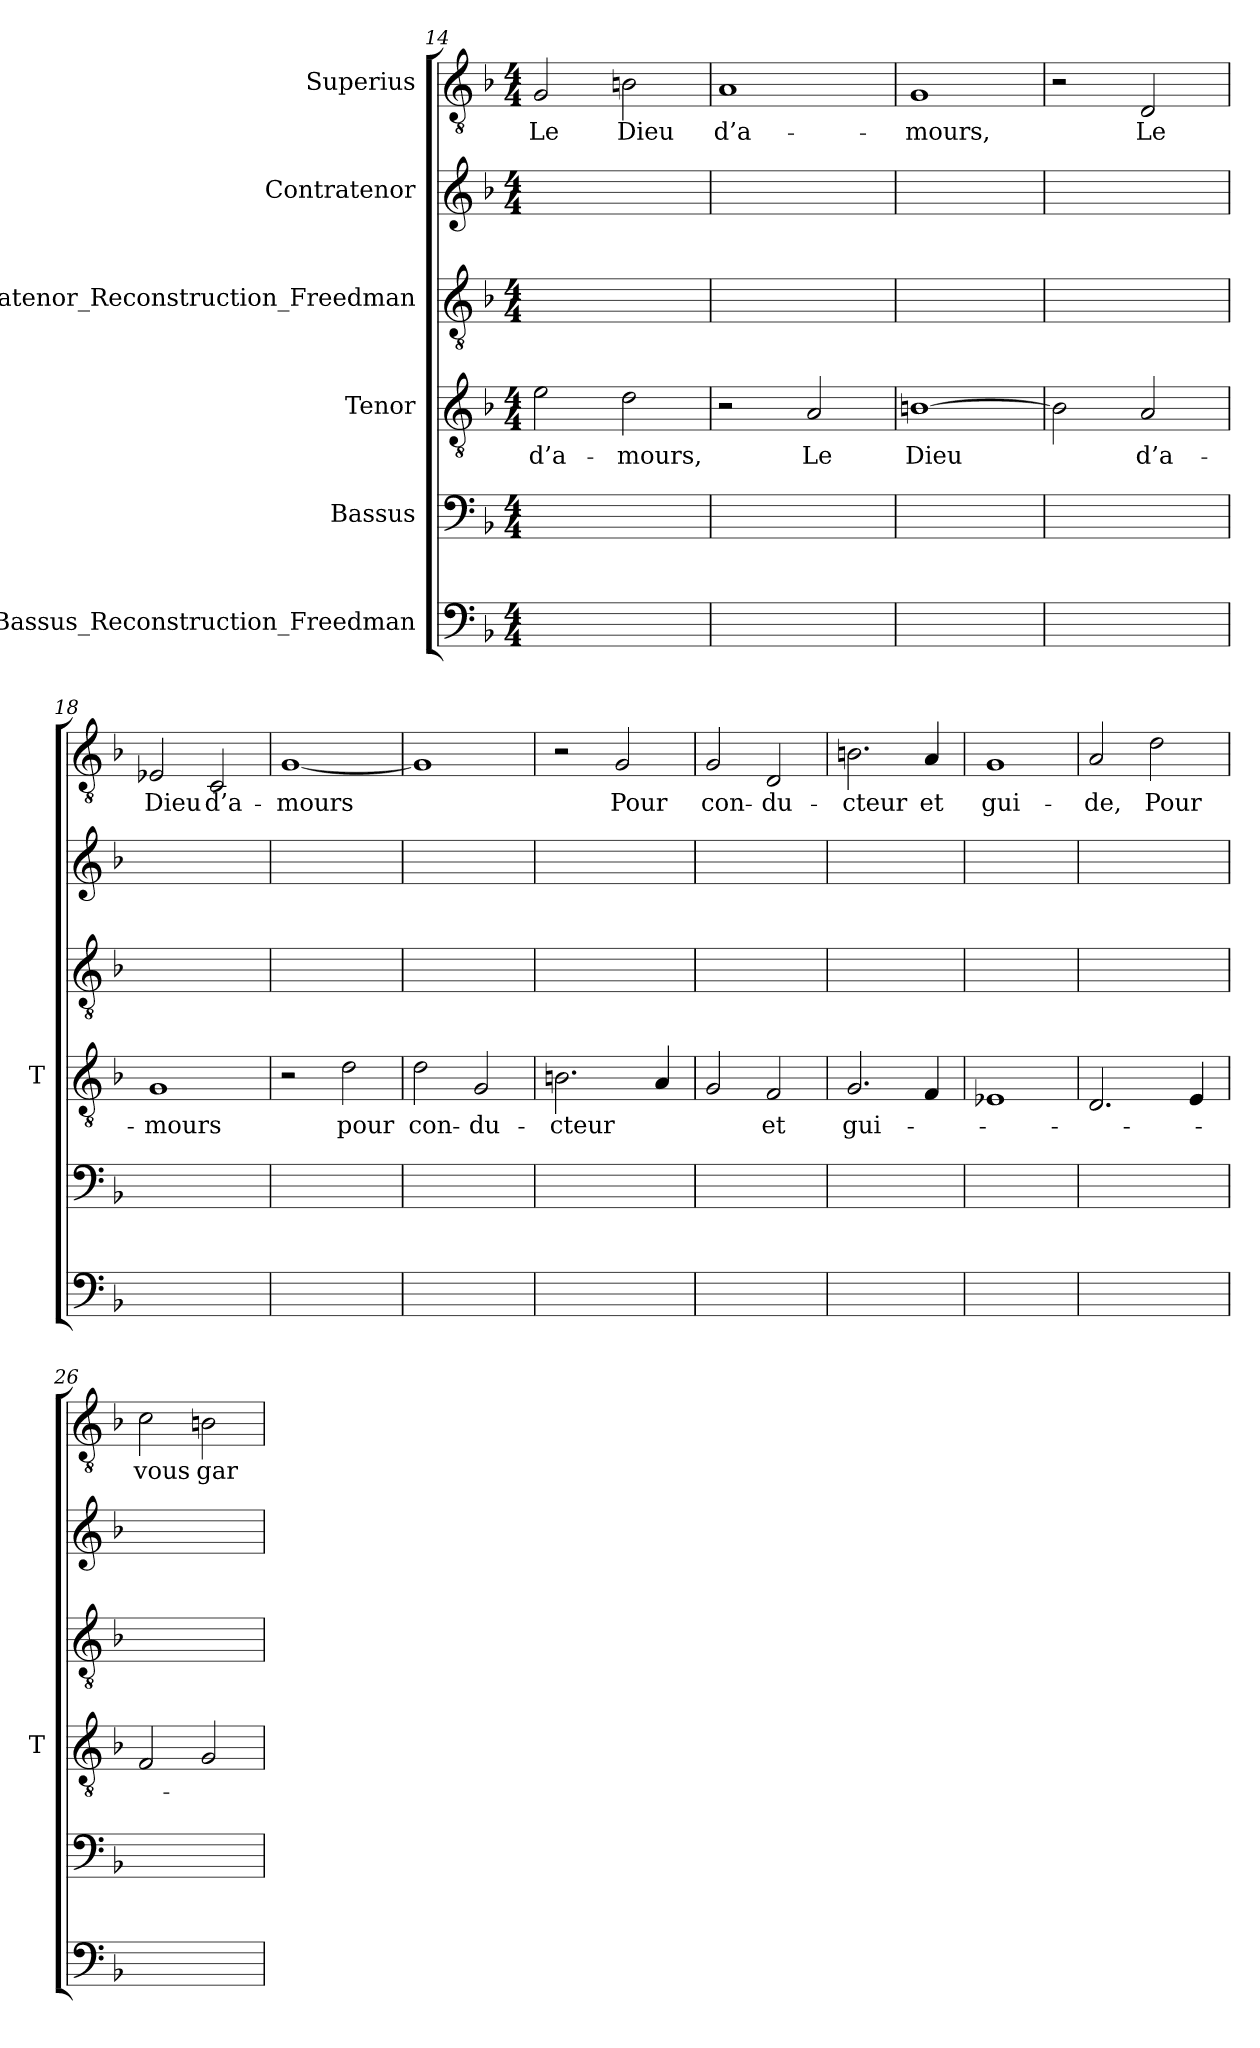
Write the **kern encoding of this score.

**kern	**kern	**kern	**text	**kern	**kern	**kern	**text
*part6	*part5	*part4	*part4	*part3	*part2	*part1	*part1
*staff6	*staff5	*staff4	*staff4	*staff3	*staff2	*staff1	*staff1
*I"Bassus_Reconstruction_Freedman	*I"Bassus	*I"Tenor	*	*I"Contratenor_Reconstruction_Freedman	*I"Contratenor	*I"Superius	*
*	*	*I'T	*	*	*	*	*
*clefF4	*clefF4	*clefGv2	*	*clefGv2	*clefG2	*clefGv2	*
*k[b-]	*k[b-]	*k[b-]	*	*k[b-]	*k[b-]	*k[b-]	*
*M4/4	*M4/4	*M4/4	*	*M4/4	*M4/4	*M4/4	*
=14	=14	=14	=14	=14	=14	=14	=14
1ryy	1ryy	2e	d’a-	1ryy	1ryy	2G	-Le
.	.	2d	-mours,	.	.	2B	-Dieu
=15	=15	=15	=15	=15	=15	=15	=15
1ryy	1ryy	2r	.	1ryy	1ryy	1A	d’a-
.	.	2A	-Le	.	.	.	.
=16	=16	=16	=16	=16	=16	=16	=16
1ryy	1ryy	[1B	-Dieu	1ryy	1ryy	1G	-mours,
=17	=17	=17	=17	=17	=17	=17	=17
1ryy	1ryy	2B]	.	1ryy	1ryy	2r	.
.	.	2A	d’a-	.	.	2D	-Le
=18	=18	=18	=18	=18	=18	=18	=18
1ryy	1ryy	1G	-mours	1ryy	1ryy	2E-X	-Dieu
.	.	.	.	.	.	2C	d’a-
=19	=19	=19	=19	=19	=19	=19	=19
1ryy	1ryy	2r	.	1ryy	1ryy	[1G	-mours
.	.	2d	-pour	.	.	.	.
=20	=20	=20	=20	=20	=20	=20	=20
1ryy	1ryy	2d	con-	1ryy	1ryy	1G]	.
.	.	2G	du-	.	.	.	.
=21	=21	=21	=21	=21	=21	=21	=21
1ryy	1ryy	2.B	-cteur	1ryy	1ryy	2r	.
.	.	.	.	.	.	2G	-Pour
.	.	4A	.	.	.	.	.
=22	=22	=22	=22	=22	=22	=22	=22
1ryy	1ryy	2G	.	1ryy	1ryy	2G	con-
.	.	2F	-et	.	.	2D	du-
=23	=23	=23	=23	=23	=23	=23	=23
1ryy	1ryy	2.G	gui-	1ryy	1ryy	2.B	-cteur
.	.	4F	.	.	.	4A	-et
=24	=24	=24	=24	=24	=24	=24	=24
1ryy	1ryy	1E-X	.	1ryy	1ryy	1G	gui-
=25	=25	=25	=25	=25	=25	=25	=25
1ryy	1ryy	2.D	.	1ryy	1ryy	2A	-de,
.	.	.	.	.	.	2d	-Pour
.	.	4E	.	.	.	.	.
=26	=26	=26	=26	=26	=26	=26	=26
1ryy	1ryy	2F	.	1ryy	1ryy	2c	-vous
.	.	2G	.	.	.	2B	gar-
=	=	=	=	=	=	=	=
*-	*-	*-	*-	*-	*-	*-	*-
